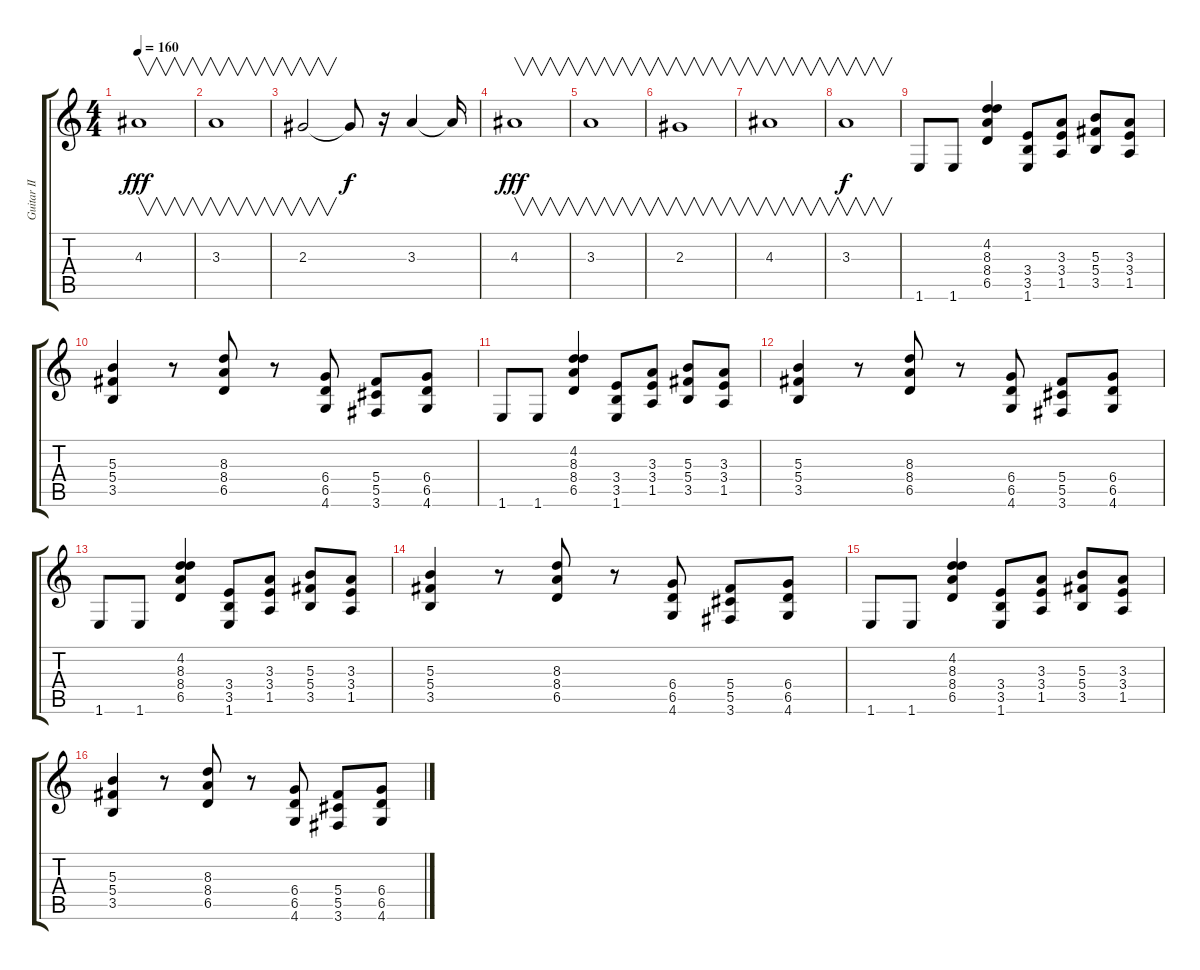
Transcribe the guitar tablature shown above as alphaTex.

\track ("Guitar II" "Guitar II") {instrument overdrivenguitar}
\staff {score tabs}
\tuning (Eb4 Bb3 Gb3 Db3 Ab2 Eb2) {hide}
\ts (4 4)
\tempo 160
\clef g2
\ks c
4.3.1{v dy fff} |
3.3.1{v} |
2.3.2{v} 2.3{t}.8{dy f} r.16 3.3.4 3.3{t}.16 |
4.3.1{v dy fff} |
3.3.1{v} |
2.3.1{v} |
4.3.1{v} |
3.3.1{v dy f} |
1.6.8 1.6.8 (4.2 8.3 8.4 6.5).4 (3.4 3.5 1.6).8 (3.3 3.4 1.5).8 (5.3 5.4 3.5).8 (3.3 3.4 1.5).8 |
(5.3 5.4 3.5).4 r.8 (8.3 8.4 6.5).8 r.8 (6.4 6.5 4.6).8 (5.4 5.5 3.6).8 (6.4 6.5 4.6).8 |
1.6.8 1.6.8 (4.2 8.3 8.4 6.5).4 (3.4 3.5 1.6).8 (3.3 3.4 1.5).8 (5.3 5.4 3.5).8 (3.3 3.4 1.5).8 |
(5.3 5.4 3.5).4 r.8 (8.3 8.4 6.5).8 r.8 (6.4 6.5 4.6).8 (5.4 5.5 3.6).8 (6.4 6.5 4.6).8 |
1.6.8 1.6.8 (4.2 8.3 8.4 6.5).4 (3.4 3.5 1.6).8 (3.3 3.4 1.5).8 (5.3 5.4 3.5).8 (3.3 3.4 1.5).8 |
(5.3 5.4 3.5).4 r.8 (8.3 8.4 6.5).8 r.8 (6.4 6.5 4.6).8 (5.4 5.5 3.6).8 (6.4 6.5 4.6).8 |
1.6.8 1.6.8 (4.2 8.3 8.4 6.5).4 (3.4 3.5 1.6).8 (3.3 3.4 1.5).8 (5.3 5.4 3.5).8 (3.3 3.4 1.5).8 |
(5.3 5.4 3.5).4 r.8 (8.3 8.4 6.5).8 r.8 (6.4 6.5 4.6).8 (5.4 5.5 3.6).8 (6.4 6.5 4.6).8
